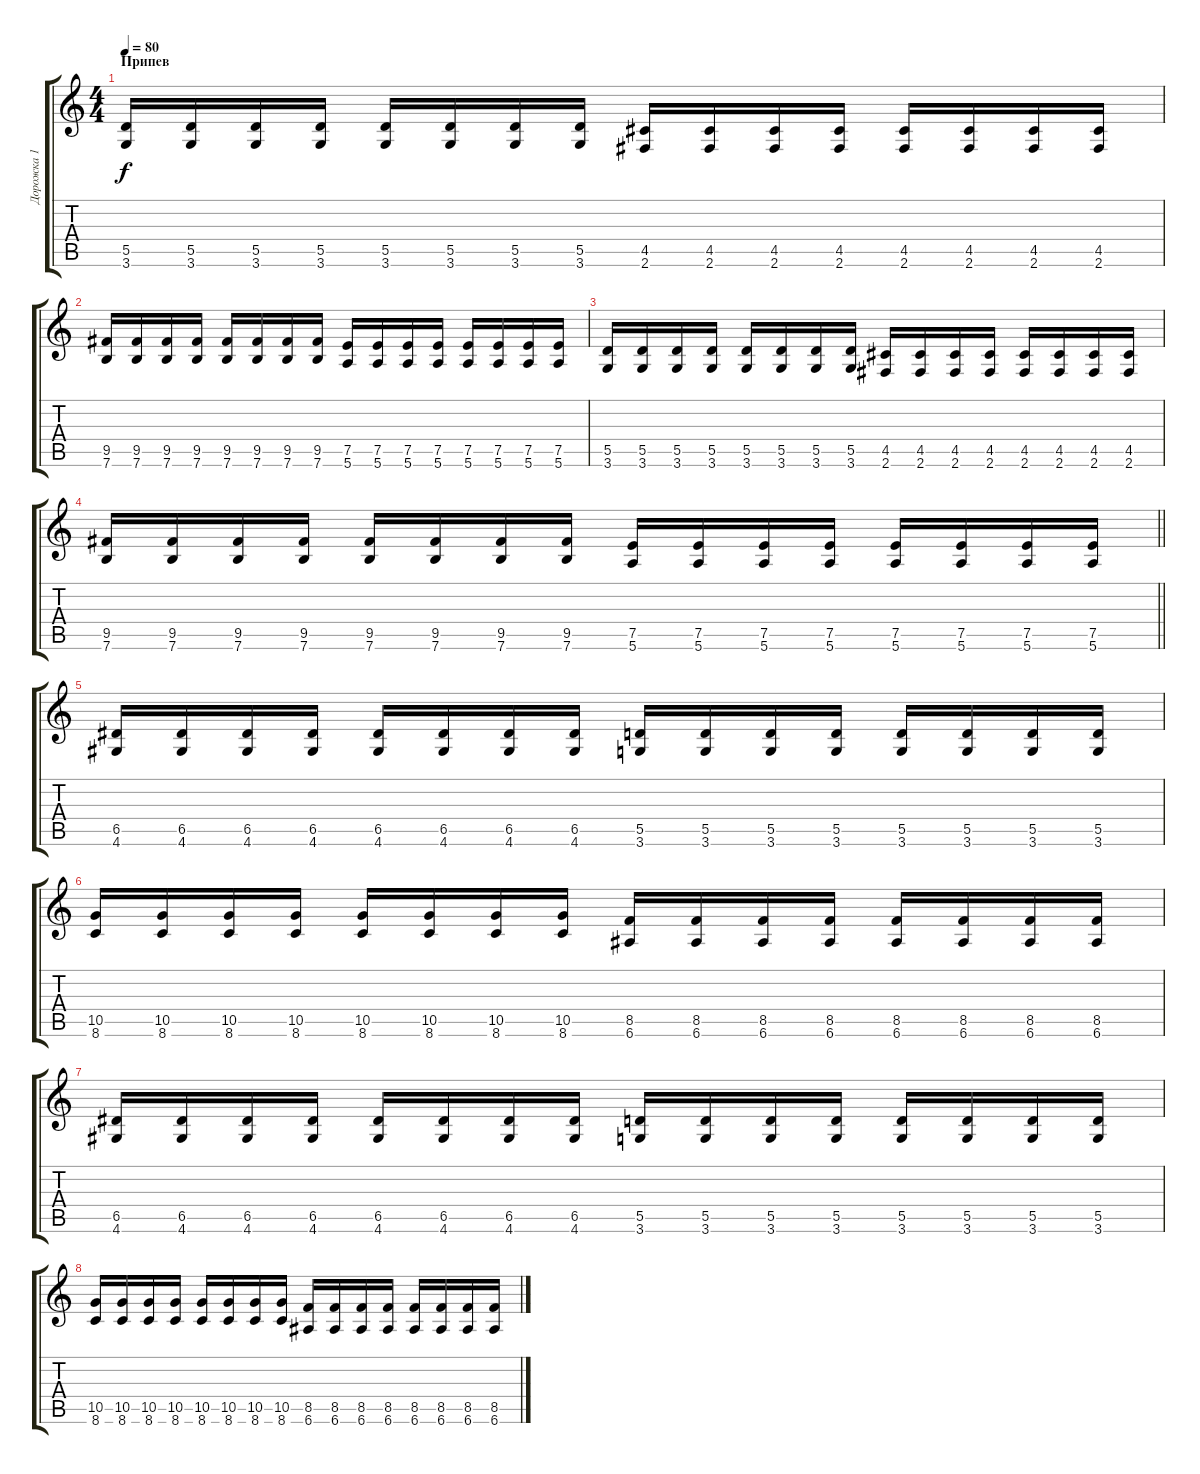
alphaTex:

\track ("Дорожка 1" "Дорожка 1") {instrument distortionguitar}
\staff {score tabs}
\tuning (E4 B3 G3 D3 A2 E2) {hide}
\ts (4 4)
\section ("" "Припев")
\tempo 80
\clef g2
\ks c
(5.5 3.6).16{dy f} (5.5 3.6).16 (5.5 3.6).16 (5.5 3.6).16 (5.5 3.6).16 (5.5 3.6).16 (5.5 3.6).16 (5.5 3.6).16 (4.5 2.6).16 (4.5 2.6).16 (4.5 2.6).16 (4.5 2.6).16 (4.5 2.6).16 (4.5 2.6).16 (4.5 2.6).16 (4.5 2.6).16 |
(9.5 7.6).16 (9.5 7.6).16 (9.5 7.6).16 (9.5 7.6).16 (9.5 7.6).16 (9.5 7.6).16 (9.5 7.6).16 (9.5 7.6).16 (7.5 5.6).16 (7.5 5.6).16 (7.5 5.6).16 (7.5 5.6).16 (7.5 5.6).16 (7.5 5.6).16 (7.5 5.6).16 (7.5 5.6).16 |
(5.5 3.6).16 (5.5 3.6).16 (5.5 3.6).16 (5.5 3.6).16 (5.5 3.6).16 (5.5 3.6).16 (5.5 3.6).16 (5.5 3.6).16 (4.5 2.6).16 (4.5 2.6).16 (4.5 2.6).16 (4.5 2.6).16 (4.5 2.6).16 (4.5 2.6).16 (4.5 2.6).16 (4.5 2.6).16 |
\barLineRight lightlight
(9.5 7.6).16 (9.5 7.6).16 (9.5 7.6).16 (9.5 7.6).16 (9.5 7.6).16 (9.5 7.6).16 (9.5 7.6).16 (9.5 7.6).16 (7.5 5.6).16 (7.5 5.6).16 (7.5 5.6).16 (7.5 5.6).16 (7.5 5.6).16 (7.5 5.6).16 (7.5 5.6).16 (7.5 5.6).16 |
(6.5 4.6).16 (6.5 4.6).16 (6.5 4.6).16 (6.5 4.6).16 (6.5 4.6).16 (6.5 4.6).16 (6.5 4.6).16 (6.5 4.6).16 (5.5 3.6).16 (5.5 3.6).16 (5.5 3.6).16 (5.5 3.6).16 (5.5 3.6).16 (5.5 3.6).16 (5.5 3.6).16 (5.5 3.6).16 |
(10.5 8.6).16 (10.5 8.6).16 (10.5 8.6).16 (10.5 8.6).16 (10.5 8.6).16 (10.5 8.6).16 (10.5 8.6).16 (10.5 8.6).16 (8.5 6.6).16 (8.5 6.6).16 (8.5 6.6).16 (8.5 6.6).16 (8.5 6.6).16 (8.5 6.6).16 (8.5 6.6).16 (8.5 6.6).16 |
(6.5 4.6).16 (6.5 4.6).16 (6.5 4.6).16 (6.5 4.6).16 (6.5 4.6).16 (6.5 4.6).16 (6.5 4.6).16 (6.5 4.6).16 (5.5 3.6).16 (5.5 3.6).16 (5.5 3.6).16 (5.5 3.6).16 (5.5 3.6).16 (5.5 3.6).16 (5.5 3.6).16 (5.5 3.6).16 |
(10.5 8.6).16 (10.5 8.6).16 (10.5 8.6).16 (10.5 8.6).16 (10.5 8.6).16 (10.5 8.6).16 (10.5 8.6).16 (10.5 8.6).16 (8.5 6.6).16 (8.5 6.6).16 (8.5 6.6).16 (8.5 6.6).16 (8.5 6.6).16 (8.5 6.6).16 (8.5 6.6).16 (8.5 6.6).16
